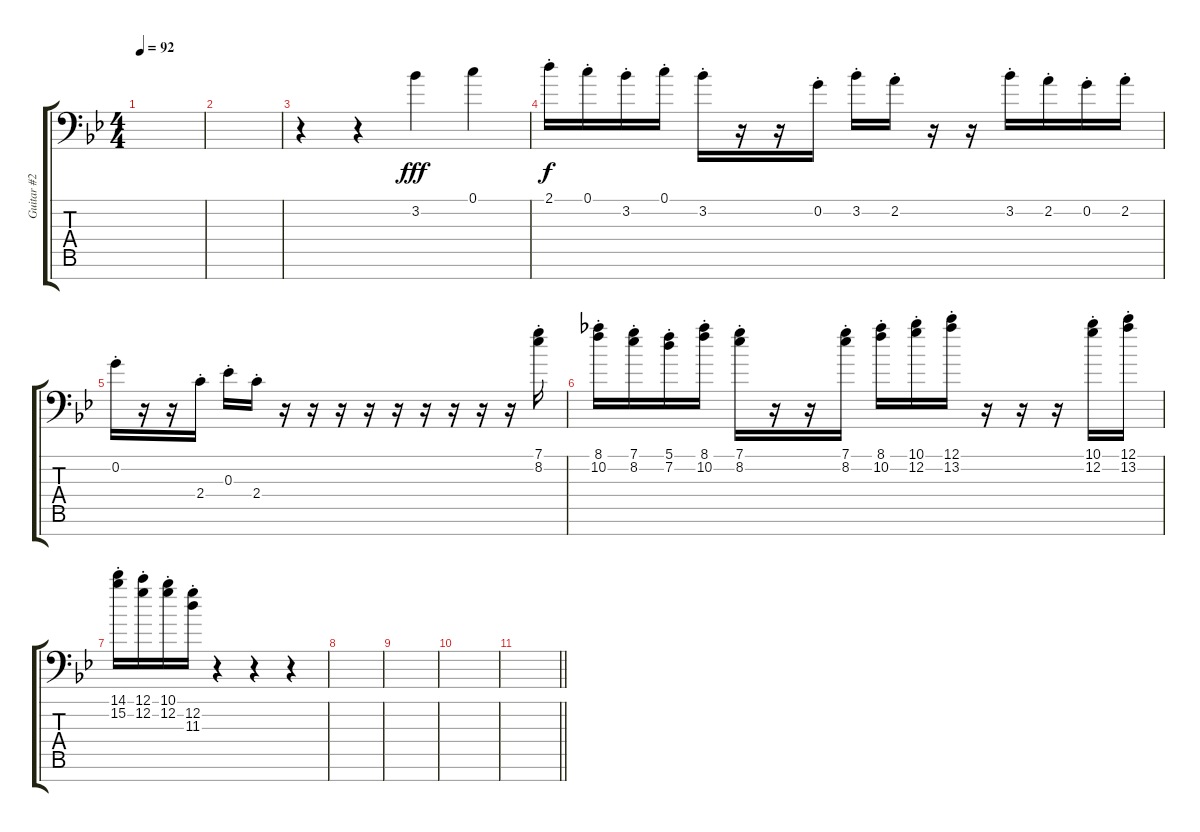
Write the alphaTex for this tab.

\track ("Guitar #2" "Guitar #2") {instrument distortionguitar}
\staff {score tabs}
\tuning (C4 G3 Eb3 Bb2 F2 C2 G1) {hide}
\ts (4 4)
\tempo 92
\clef f4
\ks bb
|
|
r.4{instrument lead2sawtooth} r.4 3.2.4{dy fff} 0.1.4 |
2.1{st}.16{dy f} 0.1{st}.16 3.2{st}.16 0.1{st}.16 3.2{st}.16 r.16 r.16 0.2{st}.16 3.2{st}.16 2.2{st}.16 r.16 r.16 3.2{st}.16 2.2{st}.16 0.2{st}.16 2.2{st}.16 |
0.2{st}.16 r.16 r.16 2.4{st}.16 0.3{st}.16 2.4{st}.16 r.16 r.16 r.16 r.16 r.16 r.16 r.16 r.16 r.16 (7.1{st} 8.2{st}).16 |
(8.1{st} 10.2{st}).16 (7.1{st} 8.2{st}).16 (5.1{st} 7.2{st}).16 (8.1{st} 10.2{st}).16 (7.1{st} 8.2{st}).16 r.16 r.16 (7.1{st} 8.2{st}).16 (8.1{st} 10.2{st}).16 (10.1{st} 12.2{st}).16 (12.1{st} 13.2{st}).16 r.16 r.16 r.16 (10.1{st} 12.2{st}).16 (12.1{st} 13.2{st}).16 |
(14.1{st} 15.2{st}).16 (12.1{st} 12.2{st}).16 (10.1{st} 12.2{st}).16 (12.2{st} 11.3{st}).16 r.4 r.4 r.4 |
|
|
|
\barLineRight lightlight
